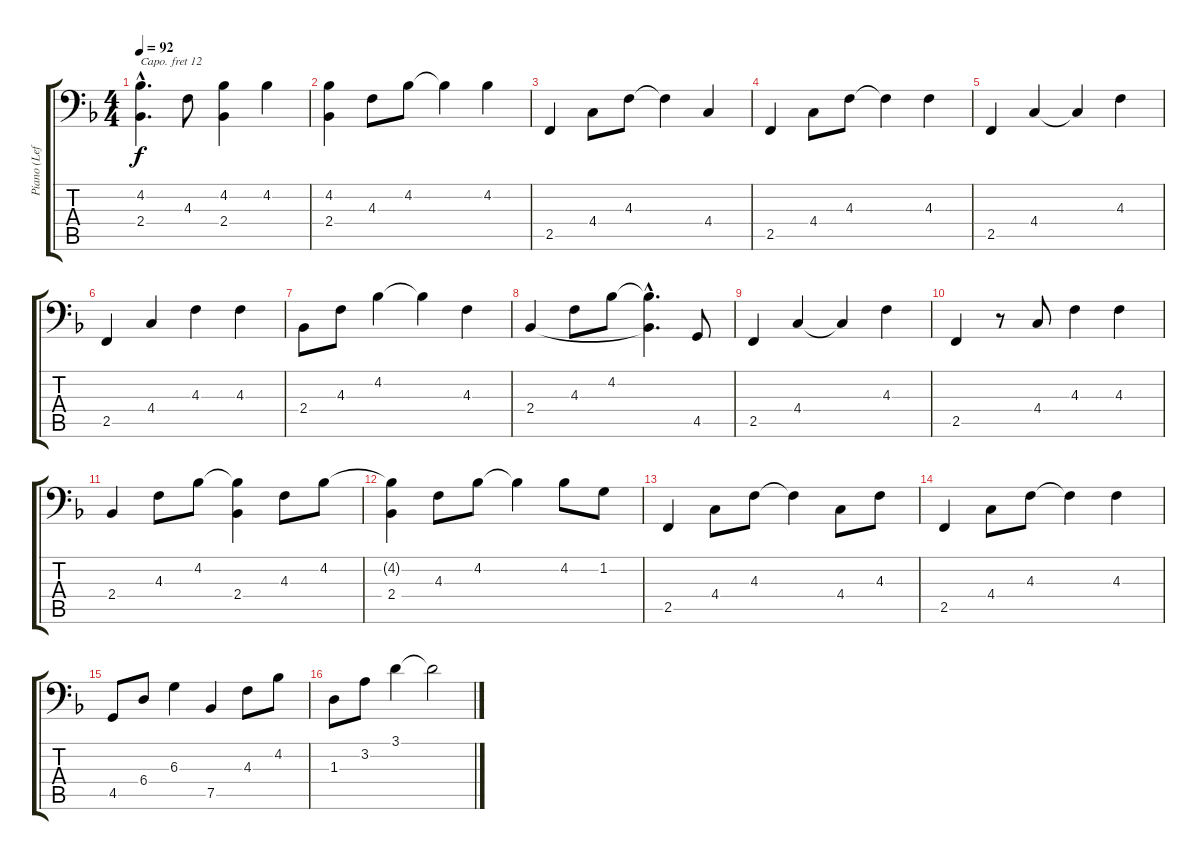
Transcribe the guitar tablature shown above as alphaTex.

\track ("Piano (Left Hand)" "Piano (Lef") {instrument acousticgrandpiano}
\staff {score tabs}
\capo 12
\tuning (B2 Gb2 Db2 Ab1 Eb1 Bb0) {hide}
\ts (4 4)
\tempo 92
\clef f4
\ks f
(4.2{hac} 2.4).4{d dy f} 4.3.8 (4.2 2.4).4 4.2.4 |
(4.2 2.4).4 4.3.8 4.2.8 4.2{t}.4 4.2.4 |
2.5.4 4.4.8 4.3.8 4.3{t}.4 4.4.4 |
2.5.4 4.4.8 4.3.8 4.3{t}.4 4.3.4 |
2.5.4 4.4.4 4.4{t}.4 4.3.4 |
2.5.4 4.4.4 4.3.4 4.3.4 |
2.4.8 4.3.8 4.2.4 4.2{t}.4 4.3.4 |
2.4.4 4.3.8 4.2.8 (4.2{t} 2.4{hac t}).4{d} 4.5.8 |
2.5.4 4.4.4 4.4{t}.4 4.3.4 |
2.5.4 r.8 4.4.8 4.3.4 4.3.4 |
2.4.4 4.3.8 4.2.8 (4.2{t} 2.4).4 4.3.8 4.2.8 |
(4.2{t} 2.4).4 4.3.8 4.2.8 4.2{t}.4 4.2.8 1.2.8 |
2.5.4 4.4.8 4.3.8 4.3{t}.4 4.4.8 4.3.8 |
2.5.4 4.4.8 4.3.8 4.3{t}.4 4.3.4 |
4.5.8 6.4.8 6.3.4 7.5.4 4.3.8 4.2.8 |
1.3.8 3.2.8 3.1.4 3.1{t}.2
